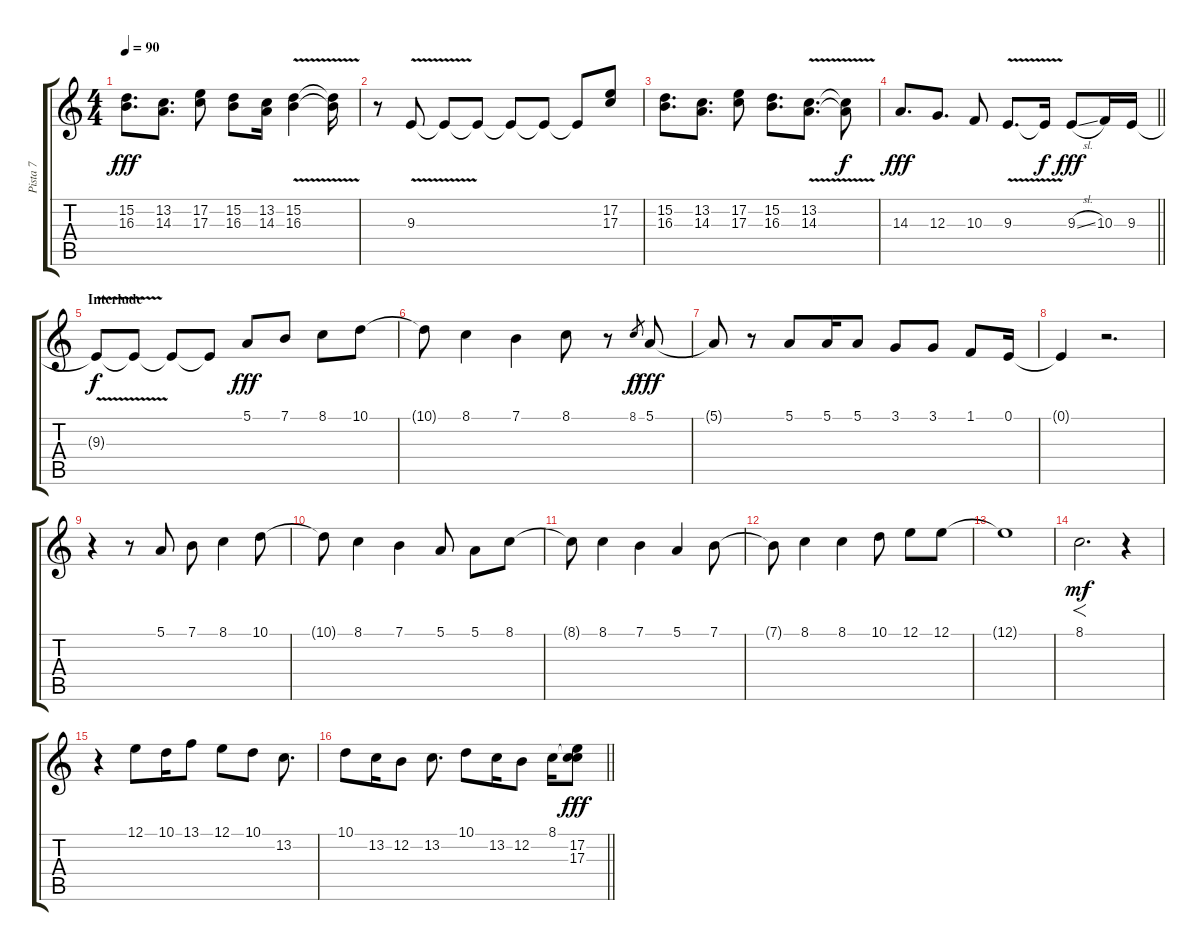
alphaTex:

\track ("Pista 7" "Pista 7") {instrument electricpiano1}
\staff {score tabs}
\tuning (E4 B3 G3 D3 A2 E2) {hide}
\ts (4 4)
\tempo 90
\clef g2
\ks c
(15.2 16.3).8{d dy fff} (13.2 14.3).8{d} (17.2 17.3).8 (15.2 16.3).8 (13.2 14.3).16 (15.2{v} 16.3{v}).4 (15.2{t} 16.3{t}).16 |
r.8 9.3{v}.8 9.3{t}.8 9.3{t}.8 9.3{t}.8 9.3{t}.8 9.3{t}.8 (17.2 17.3).8 |
(15.2 16.3).8{d} (13.2 14.3).8{d} (17.2 17.3).8 (15.2 16.3).8{d} (13.2{v} 14.3{v}).8{d} (13.2{t} 14.3{t}).8{dy f} |
\barLineRight lightlight
14.3.8{d dy fff} 12.3.8{d} 10.3.8 9.3{v}.8{d} 9.3{t}.16{dy f} 9.3{sl}.8{dy fff} 10.3.16 9.3.16 |
\section ("" "Interlude")
9.3{v t}.8{dy f} 9.3{t}.8 9.3{t}.8 9.3{t}.8 5.1.8{dy fff} 7.1.8 8.1.8 10.1.8 |
10.1{t}.8 8.1.4 7.1.4 8.1.8 r.8 8.1.8{gr dy f} 5.1.8{dy fff} |
5.1{t}.8 r.8 5.1.8 5.1.16 5.1.8 3.1.8 3.1.8 1.1.8 0.1.16 |
0.1{t}.4 r.2{d} |
r.4 r.8 5.1.8 7.1.8 8.1.4 10.1.8 |
10.1{t}.8 8.1.4 7.1.4 5.1.8 5.1.8 8.1.8 |
8.1{t}.8 8.1.4 7.1.4 5.1.4 7.1.8 |
7.1{t}.8 8.1.4 8.1.4 10.1.8 12.1.8 12.1.8 |
12.1{t}.1 |
8.1.2{f d dy mf} r.4 |
r.4 12.1.8 10.1.16 13.1.8 12.1.8 10.1.8 13.2.8{d} |
\barLineRight lightlight
10.1.8 13.2.16 12.2.8 13.2.8{d} 10.1.8 13.2.16 12.2.8 8.1.16 (8.1{t} 17.2 17.3).8{dy fff balance 0}
